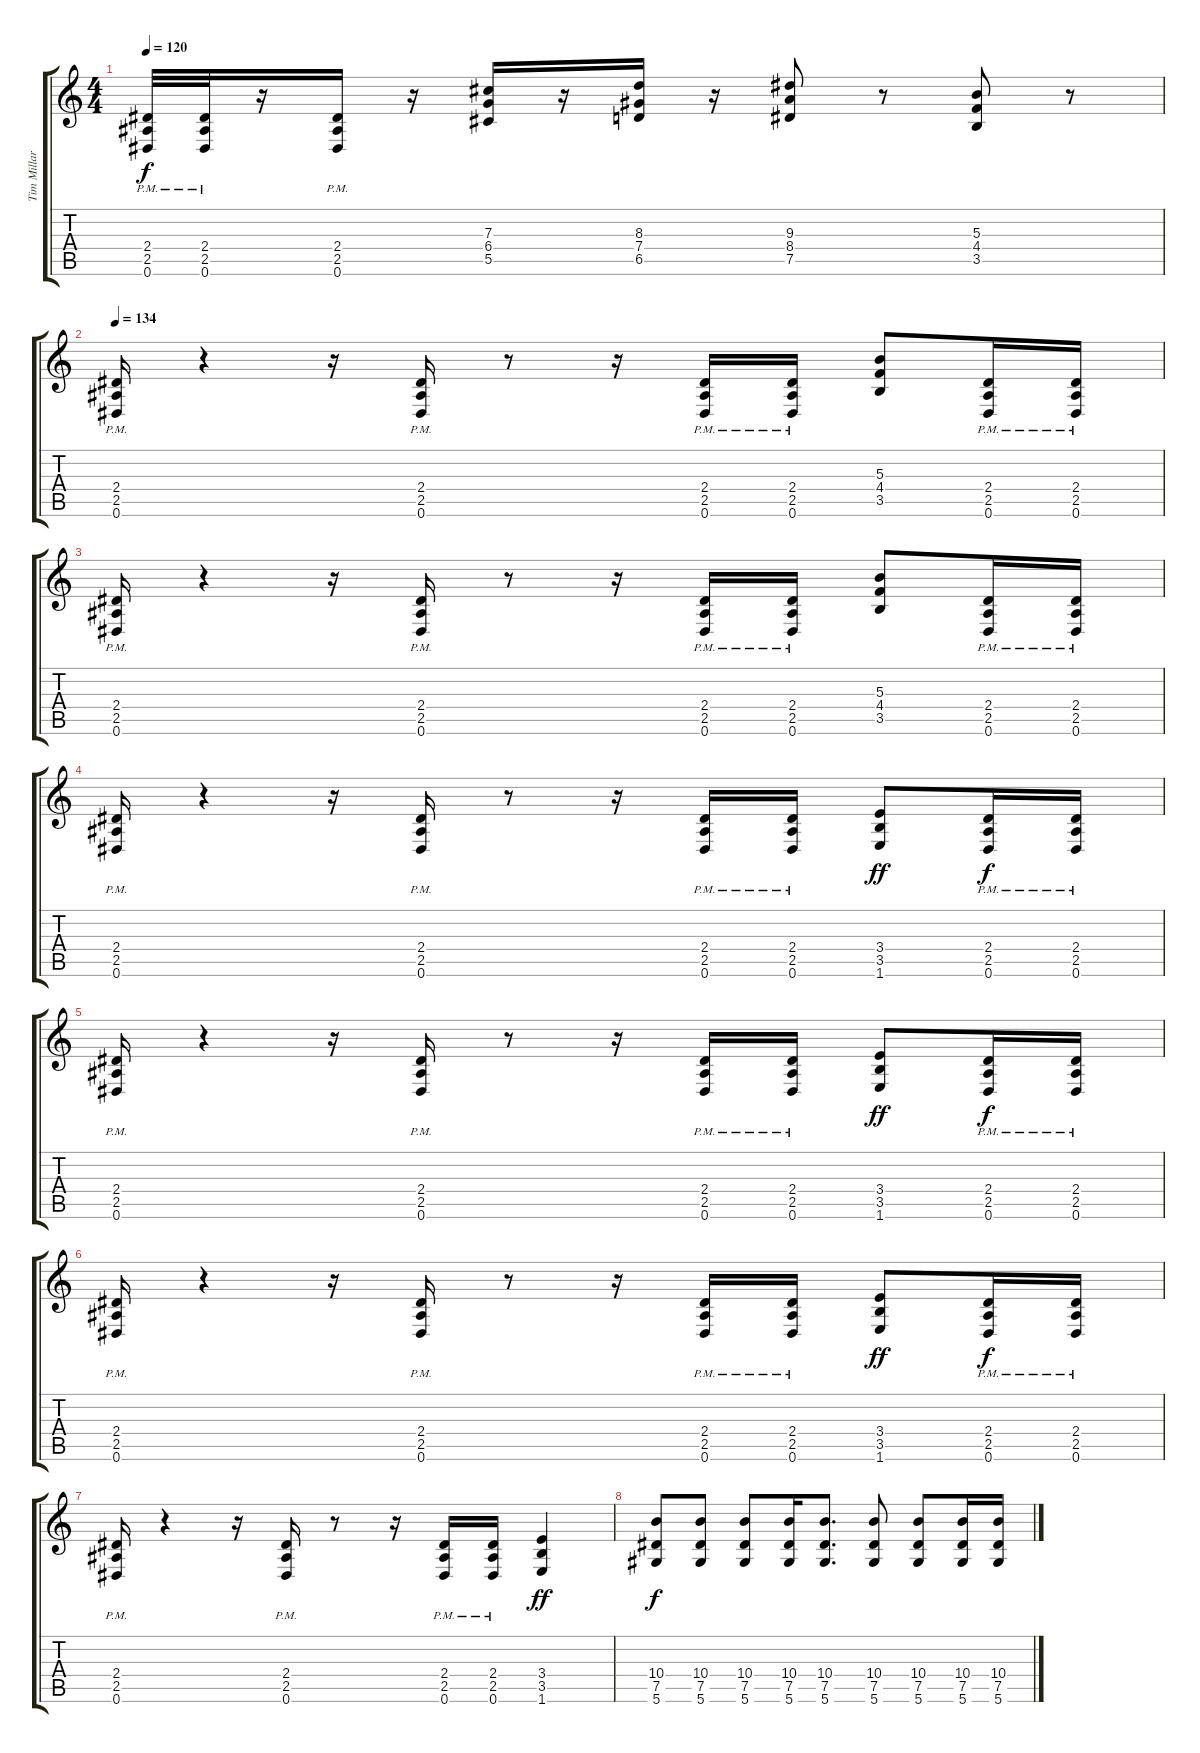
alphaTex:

\track ("Tim Millar" "Tim Millar") {instrument distortionguitar}
\staff {score tabs}
\tuning (Eb4 Bb3 Gb3 Db3 Ab2 Eb2) {hide}
\ts (4 4)
\tempo 120
\clef g2
\ks c
(2.4{pm} 2.5{pm} 0.6{pm}).32{dy f} (2.4{pm} 2.5{pm} 0.6{pm}).32 r.16 (2.4{pm} 2.5{pm} 0.6{pm}).16 r.16 (7.3 6.4 5.5).16 r.16 (8.3 7.4 6.5).16 r.16 (9.3 8.4 7.5).8 r.8 (5.3 4.4 3.5).8 r.8 |
\tempo 134
(2.4{pm} 2.5{pm} 0.6{pm}).16 r.4 r.16 (2.4{pm} 2.5{pm} 0.6{pm}).16 r.8 r.16 (2.4{pm} 2.5{pm} 0.6{pm}).16 (2.4{pm} 2.5{pm} 0.6{pm}).16 (5.3 4.4 3.5).8 (2.4{pm} 2.5{pm} 0.6{pm}).16 (2.4{pm} 2.5{pm} 0.6{pm}).16 |
(2.4{pm} 2.5{pm} 0.6{pm}).16 r.4 r.16 (2.4{pm} 2.5{pm} 0.6{pm}).16 r.8 r.16 (2.4{pm} 2.5{pm} 0.6{pm}).16 (2.4{pm} 2.5{pm} 0.6{pm}).16 (5.3 4.4 3.5).8 (2.4{pm} 2.5{pm} 0.6{pm}).16 (2.4{pm} 2.5{pm} 0.6{pm}).16 |
(2.4{pm} 2.5{pm} 0.6{pm}).16 r.4 r.16 (2.4{pm} 2.5{pm} 0.6{pm}).16 r.8 r.16 (2.4{pm} 2.5{pm} 0.6{pm}).16 (2.4{pm} 2.5{pm} 0.6{pm}).16 (3.4 3.5 1.6).8{dy ff} (2.4{pm} 2.5{pm} 0.6{pm}).16{dy f} (2.4{pm} 2.5{pm} 0.6{pm}).16 |
(2.4{pm} 2.5{pm} 0.6{pm}).16 r.4 r.16 (2.4{pm} 2.5{pm} 0.6{pm}).16 r.8 r.16 (2.4{pm} 2.5{pm} 0.6{pm}).16 (2.4{pm} 2.5{pm} 0.6{pm}).16 (3.4 3.5 1.6).8{dy ff} (2.4{pm} 2.5{pm} 0.6{pm}).16{dy f} (2.4{pm} 2.5{pm} 0.6{pm}).16 |
(2.4{pm} 2.5{pm} 0.6{pm}).16 r.4 r.16 (2.4{pm} 2.5{pm} 0.6{pm}).16 r.8 r.16 (2.4{pm} 2.5{pm} 0.6{pm}).16 (2.4{pm} 2.5{pm} 0.6{pm}).16 (3.4 3.5 1.6).8{dy ff} (2.4{pm} 2.5{pm} 0.6{pm}).16{dy f} (2.4{pm} 2.5{pm} 0.6{pm}).16 |
(2.4{pm} 2.5{pm} 0.6{pm}).16 r.4 r.16 (2.4{pm} 2.5{pm} 0.6{pm}).16 r.8 r.16 (2.4{pm} 2.5{pm} 0.6{pm}).16 (2.4{pm} 2.5{pm} 0.6{pm}).16 (3.4 3.5 1.6).4{dy ff} |
(10.4 7.5 5.6).8{dy f} (10.4 7.5 5.6).8 (10.4 7.5 5.6).8 (10.4 7.5 5.6).16 (10.4 7.5 5.6).8{d} (10.4 7.5 5.6).8 (10.4 7.5 5.6).8 (10.4 7.5 5.6).16 (10.4 7.5 5.6).16
